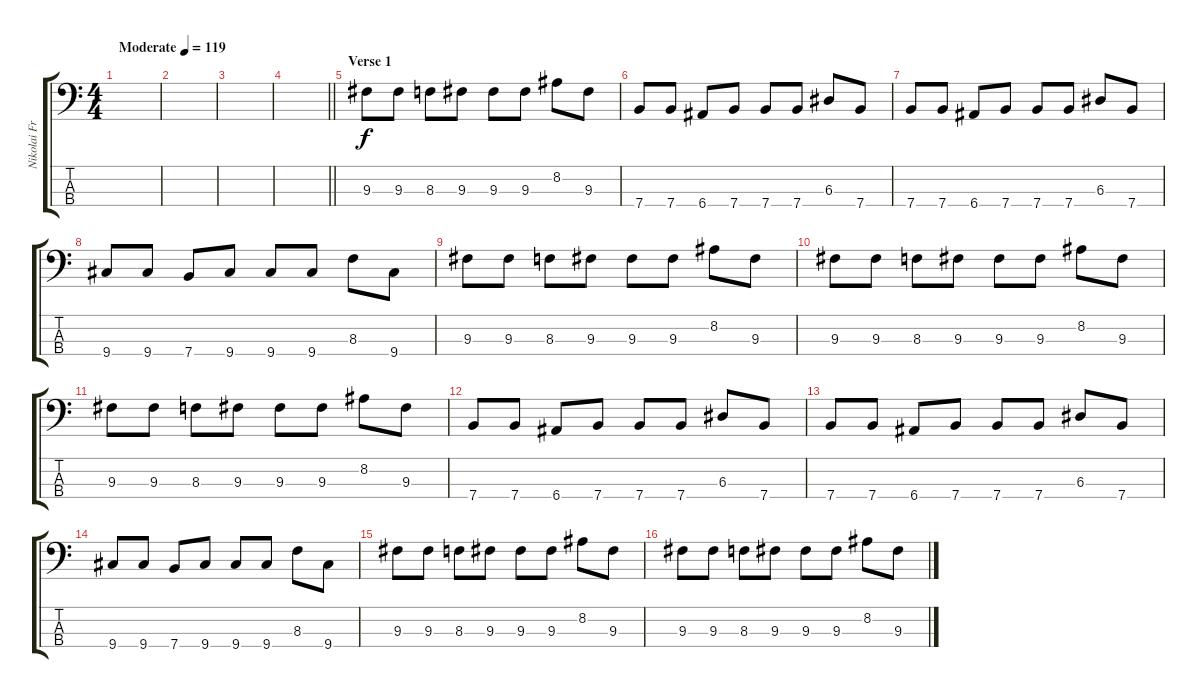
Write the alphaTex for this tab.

\track ("Nikolai Fraiture" "Nikolai Fr") {instrument electricbasspick}
\staff {score tabs}
\tuning (G2 D2 A1 E1) {hide}
\ts (4 4)
\tempo (119 "Moderate")
\clef f4
\ks c
|
|
|
\barLineRight lightlight
|
\section ("" "Verse 1")
9.3.8 9.3.8 8.3.8 9.3.8 9.3.8 9.3.8 8.2.8 9.3.8 |
7.4.8 7.4.8 6.4.8 7.4.8 7.4.8 7.4.8 6.3.8 7.4.8 |
7.4.8 7.4.8 6.4.8 7.4.8 7.4.8 7.4.8 6.3.8 7.4.8 |
9.4.8 9.4.8 7.4.8 9.4.8 9.4.8 9.4.8 8.3.8 9.4.8 |
9.3.8 9.3.8 8.3.8 9.3.8 9.3.8 9.3.8 8.2.8 9.3.8 |
9.3.8 9.3.8 8.3.8 9.3.8 9.3.8 9.3.8 8.2.8 9.3.8 |
9.3.8 9.3.8 8.3.8 9.3.8 9.3.8 9.3.8 8.2.8 9.3.8 |
7.4.8 7.4.8 6.4.8 7.4.8 7.4.8 7.4.8 6.3.8 7.4.8 |
7.4.8 7.4.8 6.4.8 7.4.8 7.4.8 7.4.8 6.3.8 7.4.8 |
9.4.8 9.4.8 7.4.8 9.4.8 9.4.8 9.4.8 8.3.8 9.4.8 |
9.3.8 9.3.8 8.3.8 9.3.8 9.3.8 9.3.8 8.2.8 9.3.8 |
9.3.8 9.3.8 8.3.8 9.3.8 9.3.8 9.3.8 8.2.8 9.3.8
